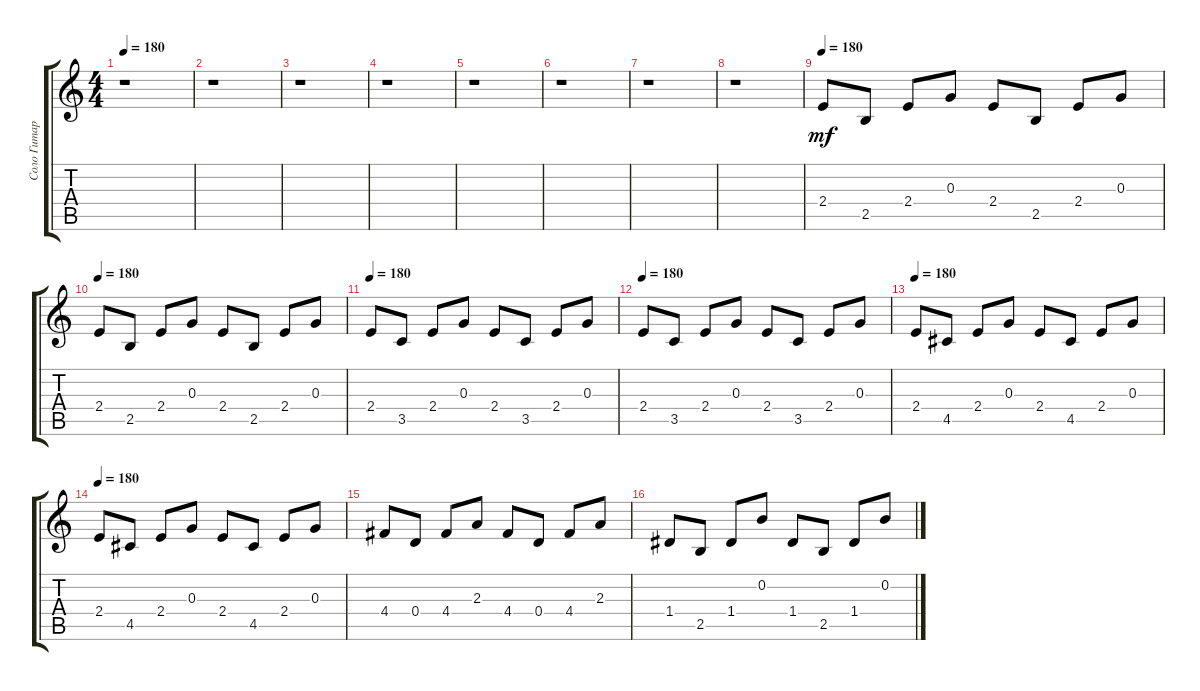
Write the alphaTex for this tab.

\track ("Соло Гитара Clean" "Соло Гитар") {instrument electricguitarclean}
\staff {score tabs}
\tuning (E4 B3 G3 D3 A2 E2) {hide}
\ts (4 4)
\tempo 180
\clef g2
\ks c
r.1{dy f} |
r.1 |
r.1 |
r.1 |
r.1 |
r.1 |
r.1 |
r.1 |
\tempo 180
2.4.8{dy mf} 2.5.8 2.4.8 0.3.8 2.4.8 2.5.8 2.4.8 0.3.8 |
\tempo 180
2.4.8 2.5.8 2.4.8 0.3.8 2.4.8 2.5.8 2.4.8 0.3.8 |
\tempo 180
2.4.8 3.5.8 2.4.8 0.3.8 2.4.8 3.5.8 2.4.8 0.3.8 |
\tempo 180
2.4.8 3.5.8 2.4.8 0.3.8 2.4.8 3.5.8 2.4.8 0.3.8 |
\tempo 180
2.4.8 4.5.8 2.4.8 0.3.8 2.4.8 4.5.8 2.4.8 0.3.8 |
\tempo 180
2.4.8 4.5.8 2.4.8 0.3.8 2.4.8 4.5.8 2.4.8 0.3.8 |
4.4.8 0.4.8 4.4.8 2.3.8 4.4.8 0.4.8 4.4.8 2.3.8 |
1.4.8 2.5.8 1.4.8 0.2.8 1.4.8 2.5.8 1.4.8 0.2.8
